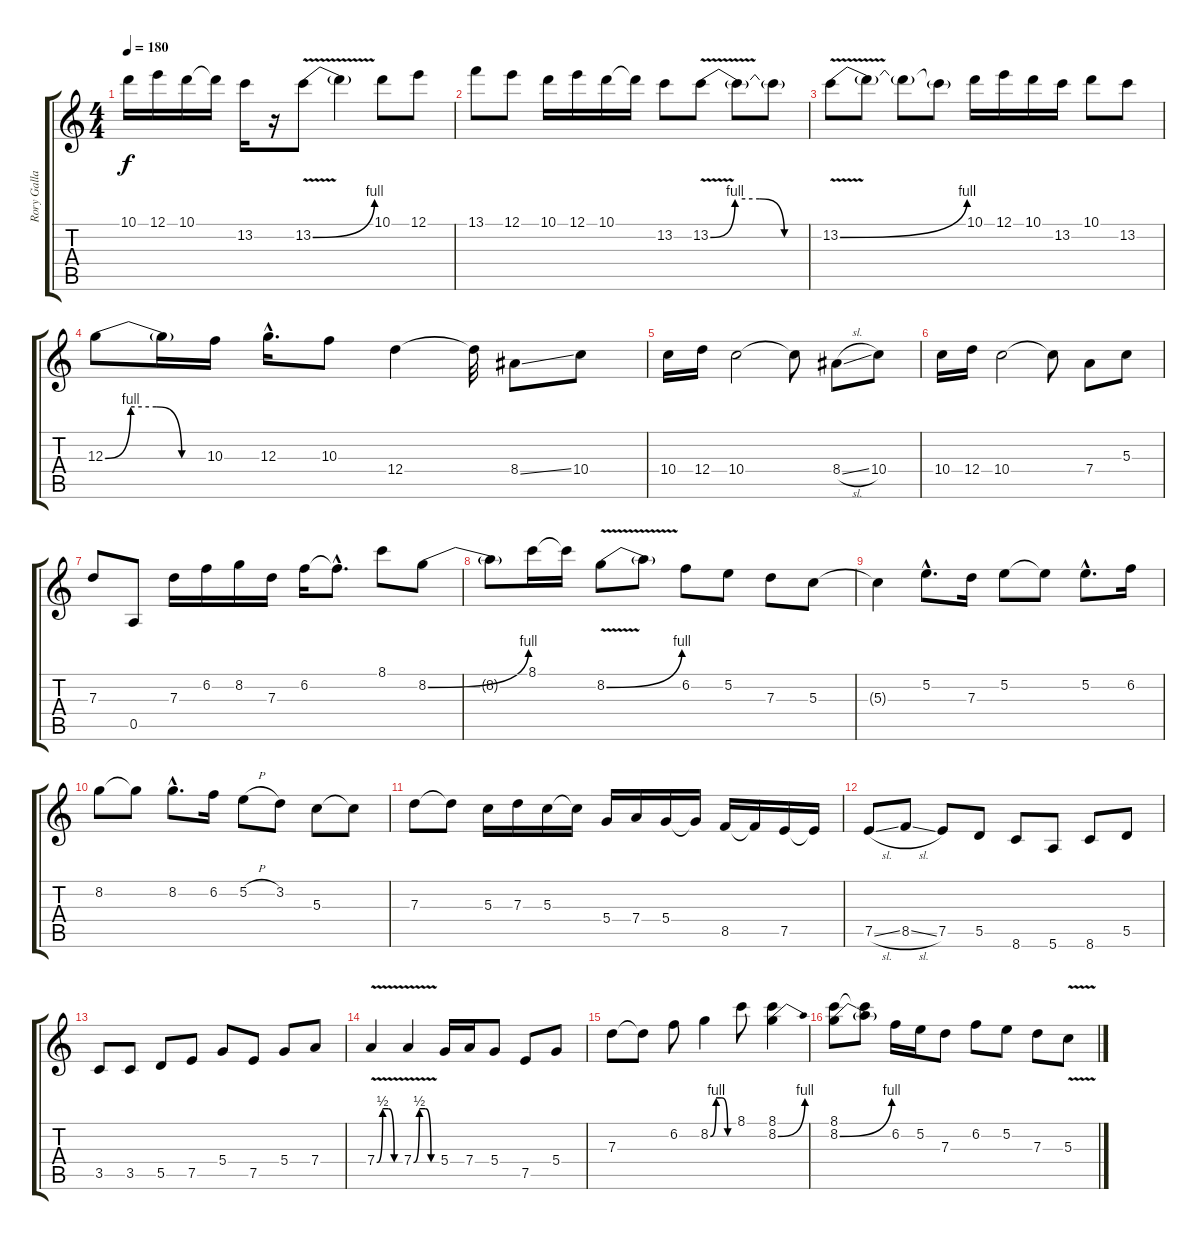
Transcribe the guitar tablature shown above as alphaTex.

\track ("Rory Gallagher" "Rory Galla") {instrument overdrivenguitar}
\staff {score tabs}
\tuning (E4 B3 G3 D3 A2 E2) {hide}
\ts (4 4)
\tempo 180
\clef g2
\ks c
10.1.16{dy f} 12.1.16 10.1.16 10.1{t}.16 13.2.16 r.16 13.2{be (bend 0 0 60 4) v}.8 13.2{t}.4 10.1.8 12.1.8 |
13.1.8 12.1.8 10.1.16 12.1.16 10.1.16 10.1{t}.16 13.2.8 13.2{be (custom 0 0 15 4 30 4 45 0 60 0) v}.8 13.2{t}.8 13.2{t}.8 |
13.2{be (bend 0 0 60 4) v}.8 13.2{t}.8 13.2{t}.8 13.2{t}.8 10.1.16 12.1.16 10.1.16 13.2.16 10.1.8 13.2.8 |
12.3{be (custom 0 0 15 4 30 4 45 0 60 0)}.8 12.3{t}.16 10.3.16 12.3{hac}.16{d} 10.3.8 12.4.4 12.4{t}.32 8.4{ss}.8 10.4.8 |
10.4.16 12.4.16 10.4.2 10.4{t}.8 8.4{sl}.8 10.4.8 |
10.4.16 12.4.16 10.4.2 10.4{t}.8 7.4.8 5.3.8 |
7.3.8 0.5.8 7.3.16 6.2.16 8.2.16 7.3.16 6.2.16 6.2{hac t}.8{d} 8.1.8 8.2{be (bend 0 0 60 4)}.8 |
8.2{t}.8 8.1.16 8.1{t}.16 8.2{be (bend 0 0 60 4) v}.8 8.2{t}.8 6.2.8 5.2.8 7.3.8 5.3.8 |
5.3{t}.4 5.2{hac}.8{d} 7.3.16 5.2.8 5.2{t}.8 5.2{hac}.8{d} 6.2.16 |
8.2.8 8.2{t}.8 8.2{hac}.8{d} 6.2.16 5.2{h}.8 3.2.8 5.3.8 5.3{t}.8 |
7.3.8 7.3{t}.8 5.3.16 7.3.16 5.3.16 5.3{t}.16 5.4.16 7.4.16 5.4.16 5.4{t}.16 8.5.16 8.5{t}.16 7.5.16 7.5{t}.16 |
7.5{sl}.8 8.5{sl}.8 7.5.8 5.5.8 8.6.8 5.6.8 8.6.8 5.5.8 |
3.5.8 3.5.8 5.5.8 7.5.8 5.4.8 7.5.8 5.4.8 7.4.8 |
7.4{be (custom 0 0 15 2 30 2 45 0 60 0) v}.4 7.4{be (custom 0 0 15 2 30 2 45 0 60 0) v}.4 5.4.16 7.4.16 5.4.8 7.5.8 5.4.8 |
7.3.8 7.3{t}.8 6.2.8 8.2{be (custom 0 0 15 4 30 4 45 0 60 0)}.4 8.1.8 (8.1 8.2{be (bend 0 0 60 4)}).4 |
(8.1 8.2{be (bend 0 0 60 4)}).8 (8.1{t} 8.2{t}).8 6.2.16 5.2.16 7.3.8 6.2.8 5.2.8 7.3.8 5.3{v}.8
